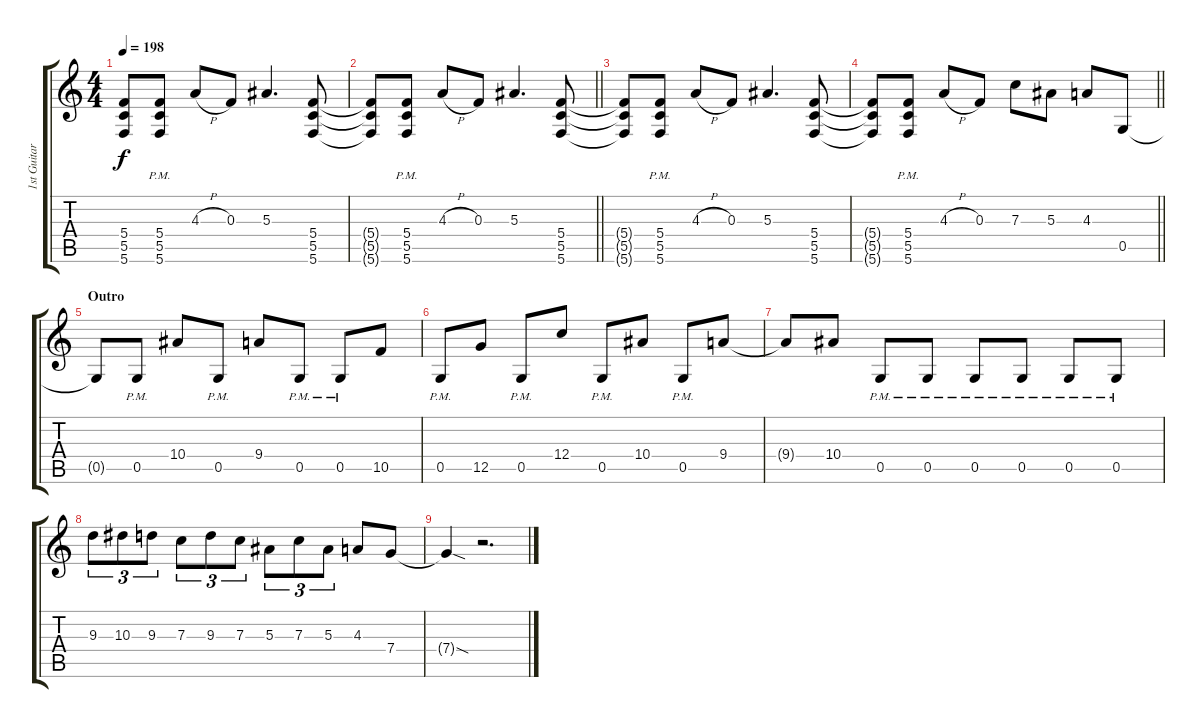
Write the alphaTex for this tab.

\track ("1st Guitar" "1st Guitar") {instrument overdrivenguitar}
\staff {score tabs}
\tuning (D4 A3 F3 C3 G2 C2) {hide}
\ts (4 4)
\tempo 198
\clef g2
\ks c
(5.4{t} 5.5{t} 5.6{t}).8{dy f} (5.4{pm} 5.5{pm} 5.6{pm}).8 4.3{h}.8 0.3.8 5.3.4{d} (5.4 5.5 5.6).8 |
\barLineRight lightlight
(5.4{t} 5.5{t} 5.6{t}).8 (5.4{pm} 5.5{pm} 5.6{pm}).8 4.3{h}.8 0.3.8 5.3.4{d} (5.4 5.5 5.6).8 |
(5.4{t} 5.5{t} 5.6{t}).8 (5.4{pm} 5.5{pm} 5.6{pm}).8 4.3{h}.8 0.3.8 5.3.4{d} (5.4 5.5 5.6).8 |
\barLineRight lightlight
(5.4{t} 5.5{t} 5.6{t}).8 (5.4{pm} 5.5{pm} 5.6{pm}).8 4.3{h}.8 0.3.8 7.3.8 5.3.8 4.3.8 0.5.8 |
\section ("" "Outro")
0.5{t}.8 0.5{pm}.8 10.4.8 0.5{pm}.8 9.4.8 0.5{pm}.8 0.5{pm}.8 10.5.8 |
0.5{pm}.8 12.5.8 0.5{pm}.8 12.4.8 0.5{pm}.8 10.4.8 0.5{pm}.8 9.4.8 |
9.4{t}.8 10.4.8 0.5{pm}.8 0.5{pm}.8 0.5{pm}.8 0.5{pm}.8 0.5{pm}.8 0.5{pm}.8 |
9.3.8{tu (3 2)} 10.3.8{tu (3 2)} 9.3.8{tu (3 2)} 7.3.8{tu (3 2)} 9.3.8{tu (3 2)} 7.3.8{tu (3 2)} 5.3.8{tu (3 2)} 7.3.8{tu (3 2)} 5.3.8{tu (3 2)} 4.3.8 7.4.8 |
7.4{sod t}.4 r.2{d}
